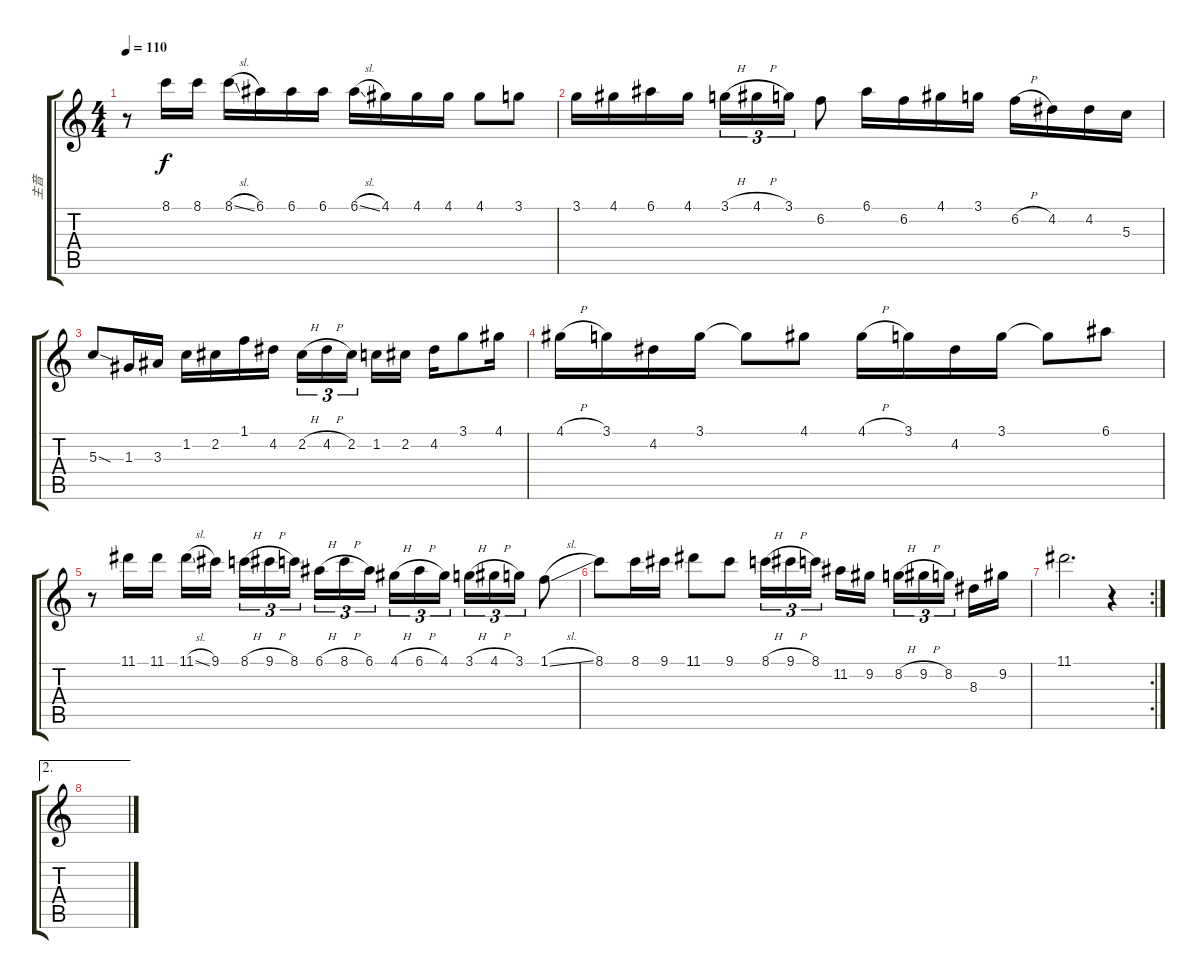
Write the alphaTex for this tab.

\track ("主音" "主音") {instrument acousticguitarsteel}
\staff {score tabs}
\tuning (E4 B3 G3 D3 A2 E2) {hide}
\ts (4 4)
\tempo 110
\clef g2
\ks c
r.8{dy f} 8.1.16 8.1.16 8.1{sl}.16 6.1.16 6.1.16 6.1.16 6.1{sl}.16 4.1.16 4.1.16 4.1.16 4.1.8 3.1.8 |
3.1.16 4.1.16 6.1.16 4.1.16 3.1{h}.16{tu (3 2)} 4.1{h}.16{tu (3 2)} 3.1.16{tu (3 2)} 6.2.8 6.1.16 6.2.16 4.1.16 3.1.16 6.2{h}.16 4.2.16 4.2.16 5.3.16 |
5.3{sod}.8 1.3.16 3.3.16 1.2.16 2.2.16 1.1.16 4.2.16 2.2{h}.16{tu (3 2)} 4.2{h}.16{tu (3 2)} 2.2.16{tu (3 2) beam splitsecondary} 1.2.16 2.2.16 4.2.16 3.1.8 4.1.16 |
4.1{h}.16 3.1.16 4.2.16 3.1.16 3.1{t}.8 4.1.8 4.1{h}.16 3.1.16 4.2.16 3.1.16 3.1{t}.8 6.1.8 |
r.8 11.1.16 11.1.16 11.1{sl}.16 9.1.16{beam splitsecondary} 8.1{h}.16{tu (3 2)} 9.1{h}.16{tu (3 2)} 8.1.16{tu (3 2)} 6.1{h}.16{tu (3 2)} 8.1{h}.16{tu (3 2)} 6.1.16{tu (3 2) beam splitsecondary} 4.1{h}.16{tu (3 2)} 6.1{h}.16{tu (3 2)} 4.1.16{tu (3 2)} 3.1{h}.16{tu (3 2)} 4.1{h}.16{tu (3 2)} 3.1.16{tu (3 2)} 1.1{sl}.8 |
8.1.8 8.1.16 9.1.16 11.1.8 9.1.8 8.1{h}.16{tu (3 2)} 9.1{h}.16{tu (3 2)} 8.1.16{tu (3 2) beam splitsecondary} 11.2.16 9.2.16 8.2{h}.16{tu (3 2)} 9.2{h}.16{tu (3 2)} 8.2.16{tu (3 2) beam splitsecondary} 8.3.16 9.2.16 |
\rc 2
11.1.2{d} r.4 |
\ae 2
